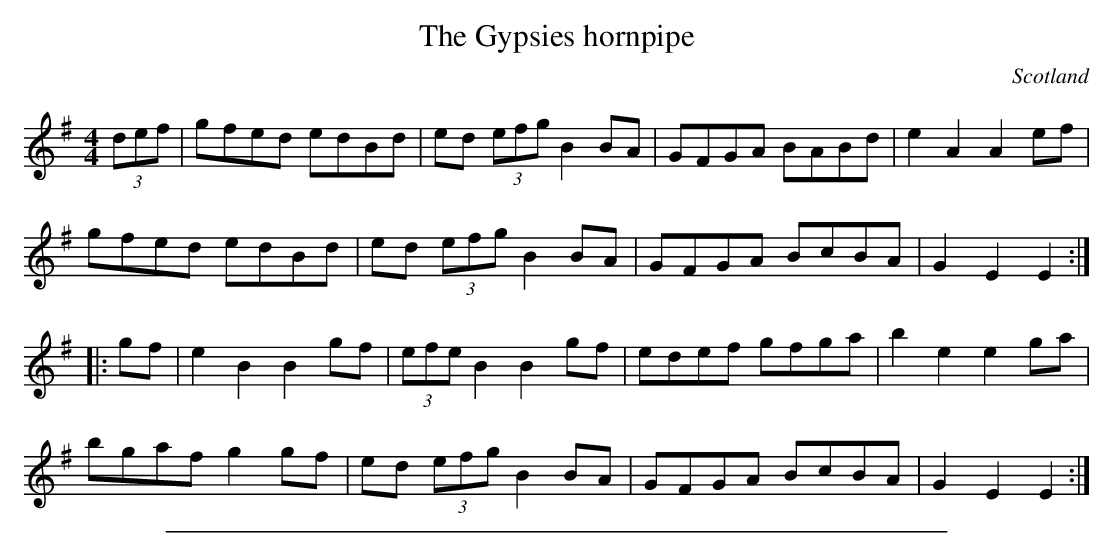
X:1
T: Gypsies hornpipe, The
O:Scotland
M:4/4
L:1/8
K:Em  %GRK:09949944
(3def|gfed edBd|ed (3efg B2BA|GFGA BABd|e2A2 A2ef|!
gfed edBd|ed (3efg B2BA|GFGA BcBA|G2E2 E2:|!
|:gf|e2B2 B2gf|(3efe B2 B2gf|edef gfga|b2e2 e2ga|!
bgaf g2gf|ed (3efg B2BA|GFGA BcBA|G2E2 E2:|!
